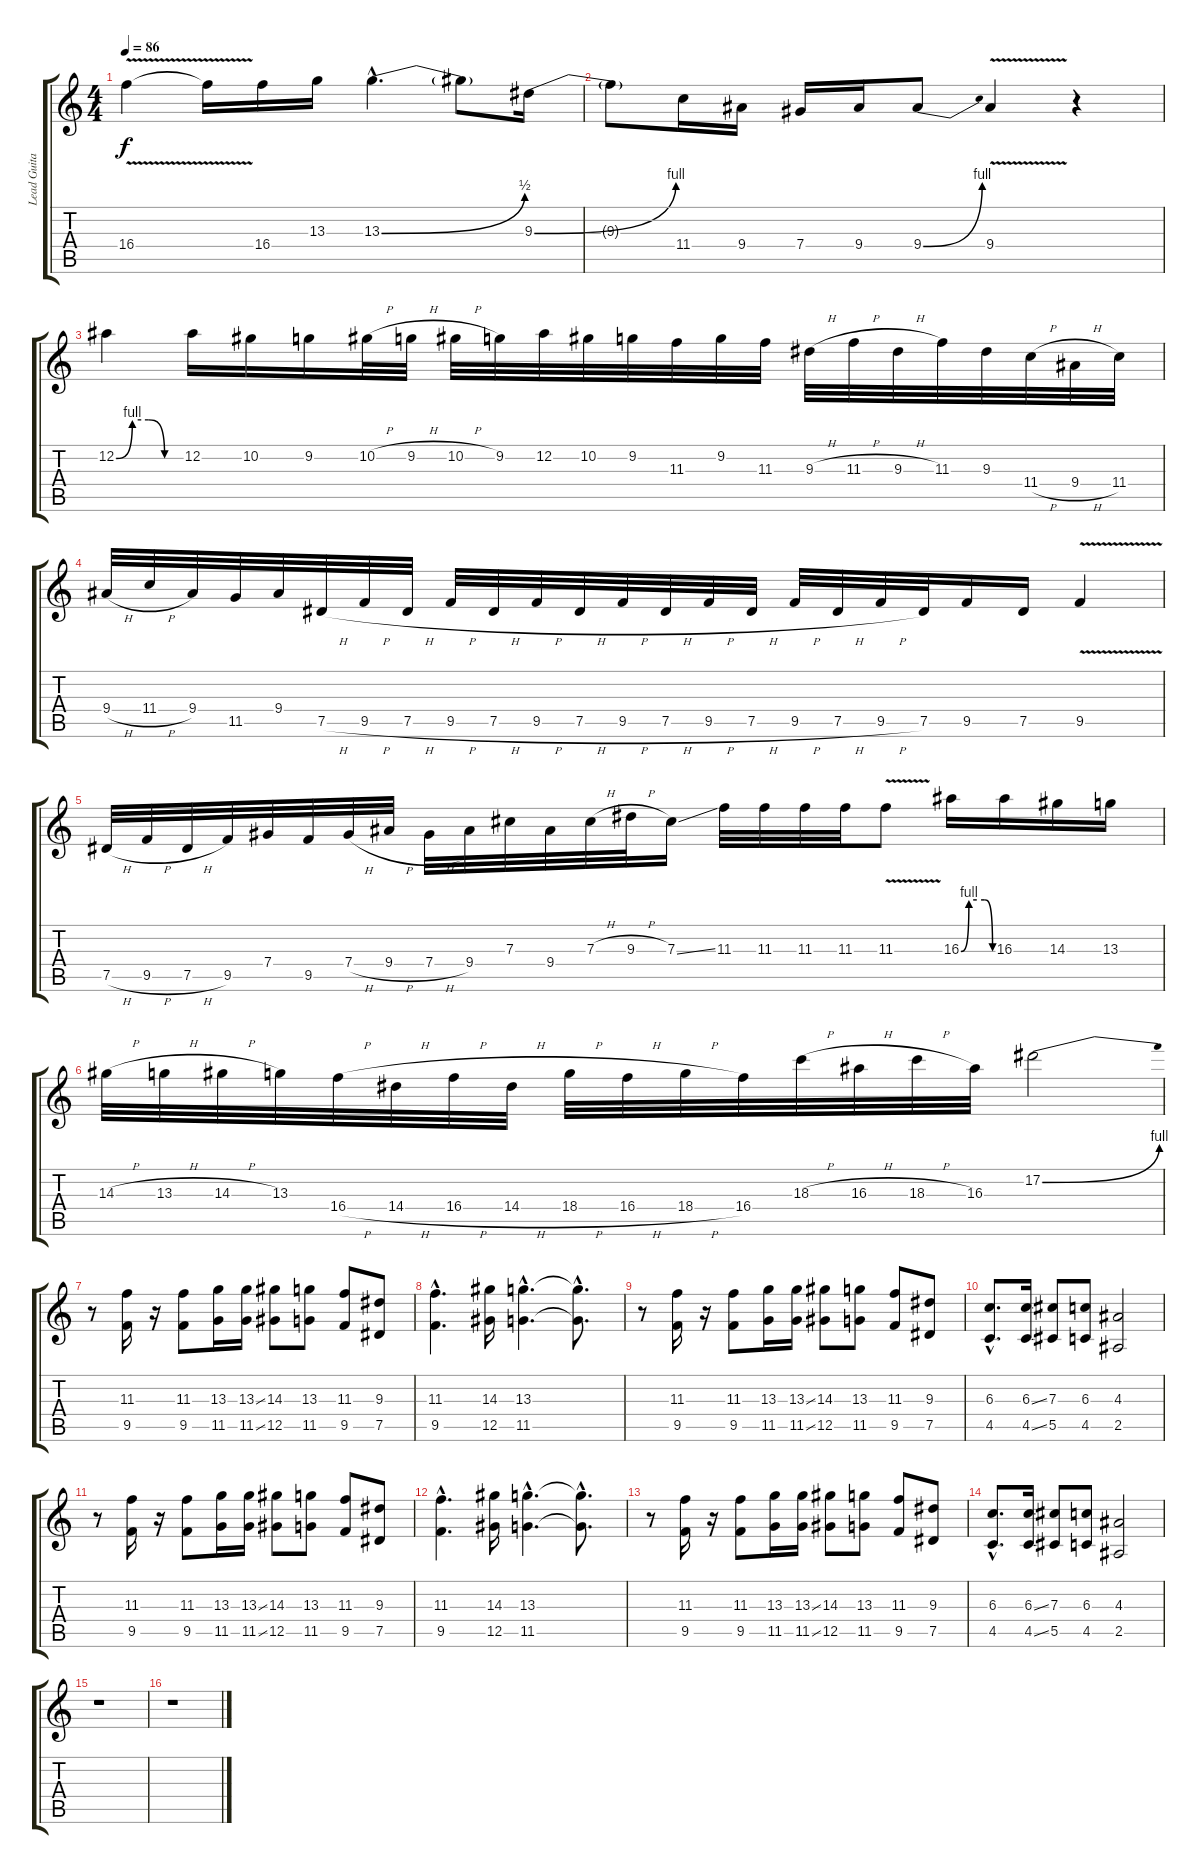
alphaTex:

\track ("Lead Guitar" "Lead Guita") {instrument distortionguitar}
\staff {score tabs}
\tuning (Eb4 Bb3 Gb3 Db3 Ab2 Eb2) {hide}
\ts (4 4)
\tempo 86
\clef g2
\ks c
16.4{v}.4{dy f} 16.4{t}.16 16.4.16 13.3.16 13.3{be (bend 0 0 60 2) hac}.4{d} 13.3{t}.8 9.3{be (bend 0 0 60 4)}.16 |
9.3{t}.8 11.4.16 9.4.16 7.4.16 9.4.16 9.4{be (bend 0 0 60 4)}.8 9.4{v}.4 r.4 |
12.2{be (custom 0 0 15 4 30 4 45 0 60 0)}.4 12.2.16 10.2.16 9.2.16 10.2{h}.32 9.2{h}.32 10.2{h}.32 9.2.32 12.2.32 10.2.32 9.2.32 11.3.32 9.2.32 11.3.32 9.3{h}.32 11.3{h}.32 9.3{h}.32 11.3.32 9.3.32 11.4{h}.32 9.4{h}.32 11.4.32 |
9.4{h}.32 11.4{h}.32 9.4.32 11.5.32 9.4.32 7.5{h}.32 9.5{h}.32 7.5{h}.32 9.5{h}.32 7.5{h}.32 9.5{h}.32 7.5{h}.32 9.5{h}.32 7.5{h}.32 9.5{h}.32 7.5{h}.32 9.5{h}.32 7.5{h}.32 9.5{h}.32 7.5.32 9.5.16 7.5.16 9.5{v}.4 |
7.5{h}.32 9.5{h}.32 7.5{h}.32 9.5.32 7.4.32 9.5.32 7.4{h}.32 9.4{h}.32 7.4{h}.32 9.4.32 7.3.32 9.4.32 7.3{h}.32 9.3{h}.32 7.3{ss}.16 11.3.32 11.3.32 11.3.32 11.3.32 11.3{v}.8 16.3{be (custom 0 0 15 4 30 4 45 4 60 0)}.16 16.3.16 14.3.16 13.3.16 |
14.3{h}.32 13.3{h}.32 14.3{h}.32 13.3.32 16.4{h}.32 14.4{h}.32 16.4{h}.32 14.4{h}.32 18.4{h}.32 16.4{h}.32 18.4{h}.32 16.4.32 18.3{h}.32 16.3{h}.32 18.3{h}.32 16.3.32 17.2{be (bend 0 0 60 4)}.2 |
r.8 (11.3 9.5).16 r.16 (11.3 9.5).8 (13.3 11.5).16 (13.3{ss} 11.5{ss}).16 (14.3 12.5).8 (13.3 11.5).8 (11.3 9.5).8 (9.3 7.5).8 |
(11.3{hac} 9.5{hac}).4{d} (14.3 12.5).16 (13.3{hac} 11.5{hac}).4{d} (13.3{hac t} 11.5{hac t}).8{d} |
r.8 (11.3 9.5).16 r.16 (11.3 9.5).8 (13.3 11.5).16 (13.3{ss} 11.5{ss}).16 (14.3 12.5).8 (13.3 11.5).8 (11.3 9.5).8 (9.3 7.5).8 |
(6.3{hac} 4.5{hac}).8{d} (6.3{ss} 4.5{ss}).16 (7.3 5.5).8 (6.3 4.5).8 (4.3 2.5).2 |
r.8 (11.3 9.5).16 r.16 (11.3 9.5).8 (13.3 11.5).16 (13.3{ss} 11.5{ss}).16 (14.3 12.5).8 (13.3 11.5).8 (11.3 9.5).8 (9.3 7.5).8 |
(11.3{hac} 9.5{hac}).4{d} (14.3 12.5).16 (13.3{hac} 11.5{hac}).4{d} (13.3{hac t} 11.5{hac t}).8{d} |
r.8 (11.3 9.5).16 r.16 (11.3 9.5).8 (13.3 11.5).16 (13.3{ss} 11.5{ss}).16 (14.3 12.5).8 (13.3 11.5).8 (11.3 9.5).8 (9.3 7.5).8 |
(6.3{hac} 4.5{hac}).8{d} (6.3{ss} 4.5{ss}).16 (7.3 5.5).8 (6.3 4.5).8 (4.3 2.5).2 |
r.1 |
r.1
